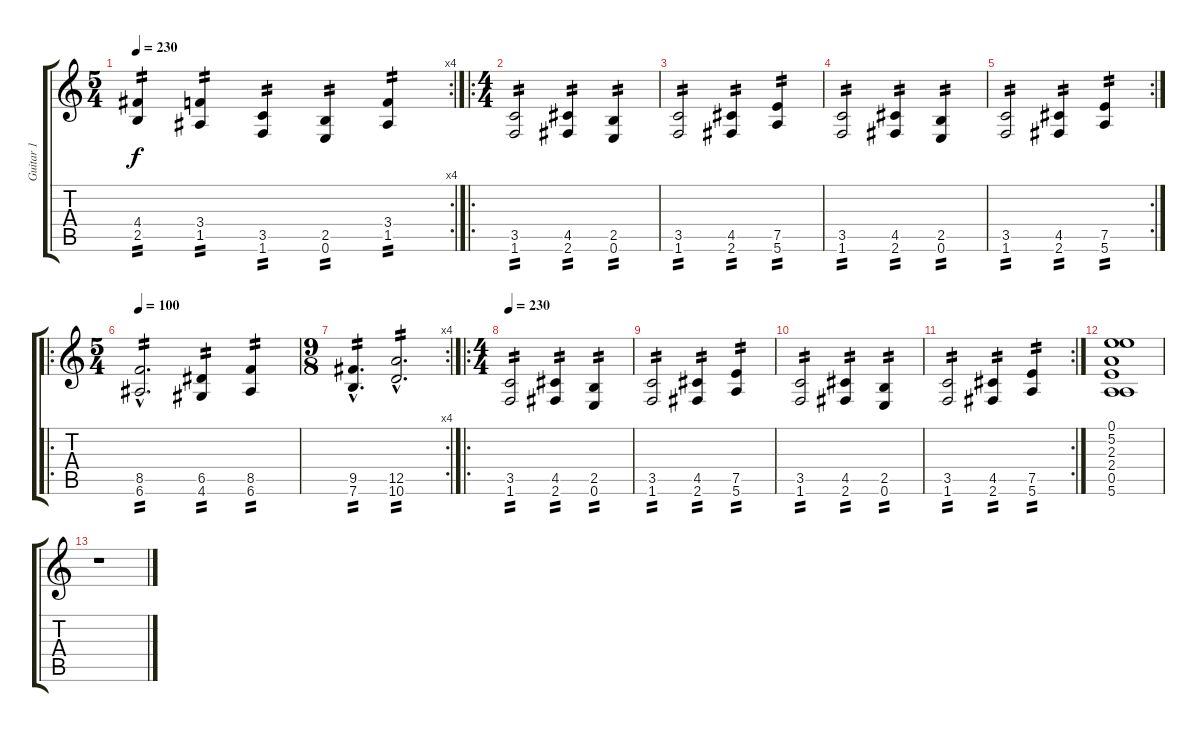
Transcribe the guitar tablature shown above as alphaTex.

\track ("Guitar 1" "Guitar 1") {instrument distortionguitar}
\staff {score tabs}
\tuning (E4 B3 G3 D3 A2 E2) {hide}
\rc 4
\ts (5 4)
\tempo 230
\clef g2
\ks c
(4.4 2.5).4{tp 2 dy f} (3.4 1.5).4{tp 2} (3.5 1.6).4{tp 2} (2.5 0.6).4{tp 2} (3.4 1.5).4{tp 2} |
\ro
\ts (4 4)
(3.5 1.6).2{tp 2} (4.5 2.6).4{tp 2} (2.5 0.6).4{tp 2} |
(3.5 1.6).2{tp 2} (4.5 2.6).4{tp 2} (7.5 5.6).4{tp 2} |
(3.5 1.6).2{tp 2} (4.5 2.6).4{tp 2} (2.5 0.6).4{tp 2} |
\rc 2
(3.5 1.6).2{tp 2} (4.5 2.6).4{tp 2} (7.5 5.6).4{tp 2} |
\ro
\ts (5 4)
\tempo 100
(8.5{hac} 6.6{hac}).2{d tp 2} (6.5 4.6).4{tp 2} (8.5 6.6).4{tp 2} |
\rc 4
\ts (9 8)
(9.5{hac} 7.6{hac}).4{d tp 2} (12.5{hac} 10.6{hac}).2{d tp 2} |
\ro
\ts (4 4)
\tempo 230
(3.5 1.6).2{tp 2} (4.5 2.6).4{tp 2} (2.5 0.6).4{tp 2} |
(3.5 1.6).2{tp 2} (4.5 2.6).4{tp 2} (7.5 5.6).4{tp 2} |
(3.5 1.6).2{tp 2} (4.5 2.6).4{tp 2} (2.5 0.6).4{tp 2} |
\rc 2
(3.5 1.6).2{tp 2} (4.5 2.6).4{tp 2} (7.5 5.6).4{tp 2} |
(0.1 5.2 2.3 2.4 0.5 5.6).1 |
r.1
